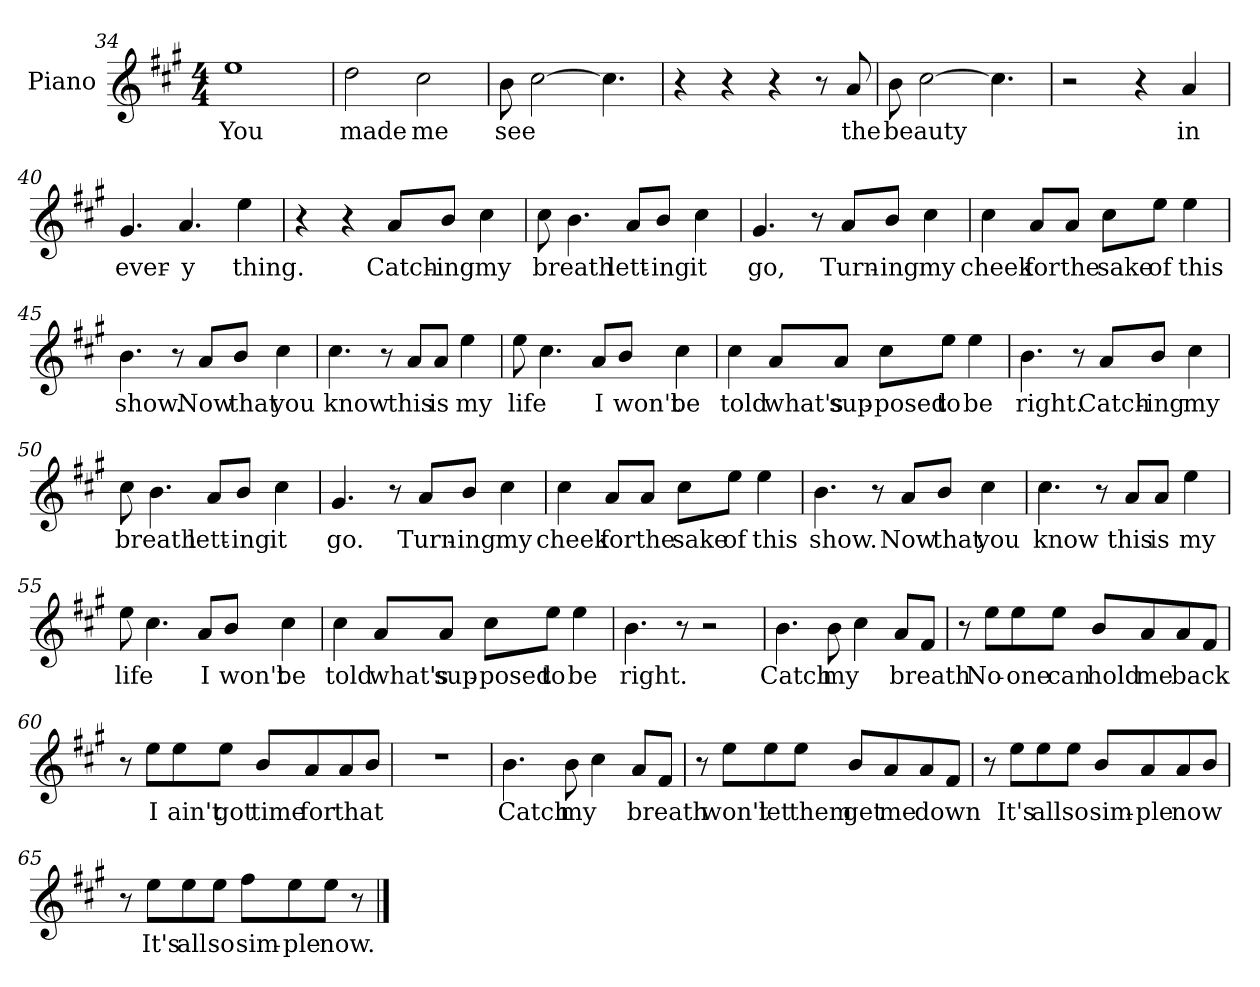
**kern	**text
*part1	*part1
*staff1	*staff1
*I"Piano	*
*I'Pno.	*
*clefG2	*
*k[f#c#g#]	*
*A:	*
*M4/4	*
=34	=34
1ee	You
=35	=35
2dd\	made
2cc#\	me
=36	=36
8b\	see
[2cc#\	.
4.cc#\]	.
=37	=37
4r	.
4r	.
4r	.
8r	.
8a/	the
!!LO:LB:g=z
=38	=38
8b\	beauty
[2cc#\	.
4.cc#\]	.
=39	=39
2r	.
4r	.
4a/	in
=40	=40
4.g#/	ever-
4.a/	-y
4ee\	thing.
=41	=41
4r	.
4r	.
8a/L	Catch-
8b/J	-ing
4cc#\	my
!!LO:LB:g=z
=42	=42
8cc#\	breath
4.b\	.
8a/L	lett-
8b/J	-ing
4cc#\	it
=43	=43
4.g#/	go,
8r	.
8a/L	Turn-
8b/J	-ing
4cc#\	my
=44	=44
4cc#\	cheek
8a/L	for
8a/J	the
8cc#\L	sake
8ee\J	of
4ee\	this
!!LO:LB:g=z
=45	=45
4.b\	show.
8r	.
8a/L	Now
8b/J	that
4cc#\	you
=46	=46
4.cc#\	know
8r	.
8a/L	this
8a/J	is
4ee\	my
=47	=47
8ee\	life
4.cc#\	.
8a/L	I
8b/J	won't
4cc#\	be
!!LO:LB:g=z
=48	=48
4cc#\	told
8a/L	what's
8a/J	sup-
8cc#\L	-posed
8ee\J	to
4ee\	be
=49	=49
4.b\	right.
8r	.
8a/L	Catch-
8b/J	-ing
4cc#\	my
=50	=50
8cc#\	breath
4.b\	.
8a/L	lett-
8b/J	-ing
4cc#\	it
!!LO:LB:g=z
=51	=51
4.g#/	go.
8r	.
8a/L	Turn-
8b/J	-ing
4cc#\	my
=52	=52
4cc#\	cheek
8a/L	for
8a/J	the
8cc#\L	sake
8ee\J	of
4ee\	this
=53	=53
4.b\	show.
8r	.
8a/L	Now
8b/J	that
4cc#\	you
!!LO:LB:g=z
=54	=54
4.cc#\	know
8r	.
8a/L	this
8a/J	is
4ee\	my
=55	=55
8ee\	life
4.cc#\	.
8a/L	I
8b/J	won't
4cc#\	be
=56	=56
4cc#\	told
8a/L	what's
8a/J	sup-
8cc#\L	-posed
8ee\J	to
4ee\	be
!!LO:PB:g=z
=57	=57
4.b\	right.
8r	.
2r	.
=58	=58
4.b\	Catch
8b\	my
4cc#\	.
8a/L	breath
8f#/J	.
=59	=59
8r	.
8ee\L	No-
8ee\	-one
8ee\J	can
8b/L	hold
8a/	me
8a/	back
8f#/J	.
!!LO:LB:g=z
=60	=60
8r	.
8ee\L	I
8ee\	ain't
8ee\J	got
8b/L	time
8a/	for
8a/	that
8b/J	.
=61	=61
1r	.
=62	=62
4.b\	Catch
8b\	my
4cc#\	.
8a/L	breath
8f#/J	.
!!LO:LB:g=z
=63	=63
8r	.
8ee\L	won't
8ee\	let
8ee\J	them
8b/L	get
8a/	me
8a/	down
8f#/J	.
=64	=64
8r	.
8ee\L	It's
8ee\	all
8ee\J	so
8b/L	sim-
8a/	-ple
8a/	now
8b/J	.
!!LO:LB:g=z
=65	=65
8r	.
8ee\L	It's
8ee\	all
8ee\J	so
8ff#\L	sim-
8ee\	-ple
8ee\J	now.
8r	.
==	==
*-	*-
